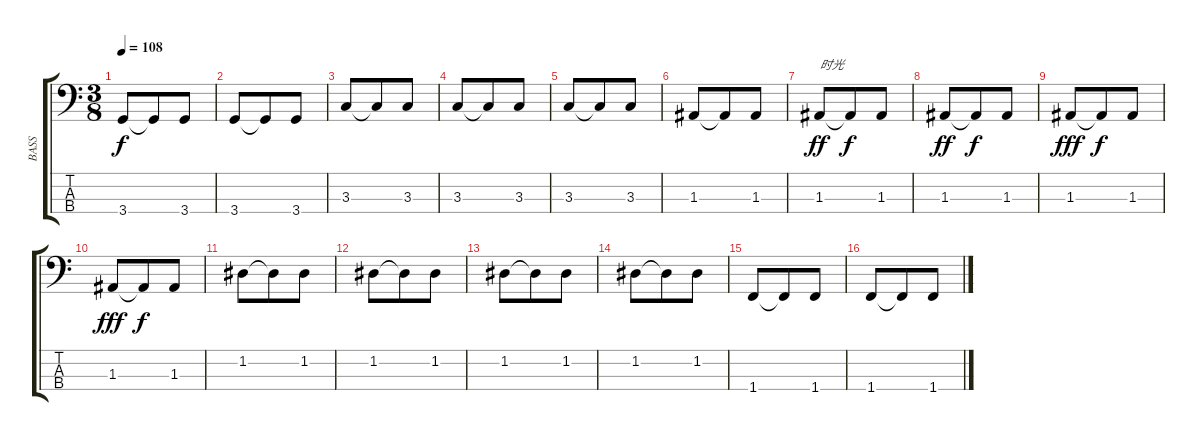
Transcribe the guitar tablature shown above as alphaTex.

\track ("BASS" "BASS") {instrument acousticguitarnylon}
\staff {score tabs}
\tuning (G2 D2 A1 E1) {hide}
\ts (3 8)
\tempo 108
\clef f4
\ks c
3.4.8{dy f} 3.4{t}.8 3.4.8 |
3.4.8 3.4{t}.8 3.4.8 |
3.3.8 3.3{t}.8 3.3.8 |
3.3.8 3.3{t}.8 3.3.8 |
3.3.8 3.3{t}.8 3.3.8 |
1.3.8 1.3{t}.8 1.3.8 |
1.3.8{txt "时光" dy ff} 1.3{t}.8{dy f} 1.3.8 |
1.3.8{dy ff} 1.3{t}.8{dy f} 1.3.8 |
1.3.8{dy fff} 1.3{t}.8{dy f} 1.3.8 |
1.3.8{dy fff} 1.3{t}.8{dy f} 1.3.8 |
1.2.8 1.2{t}.8 1.2.8 |
1.2.8 1.2{t}.8 1.2.8 |
1.2.8 1.2{t}.8 1.2.8 |
1.2.8 1.2{t}.8 1.2.8 |
1.4.8 1.4{t}.8 1.4.8 |
1.4.8 1.4{t}.8 1.4.8
